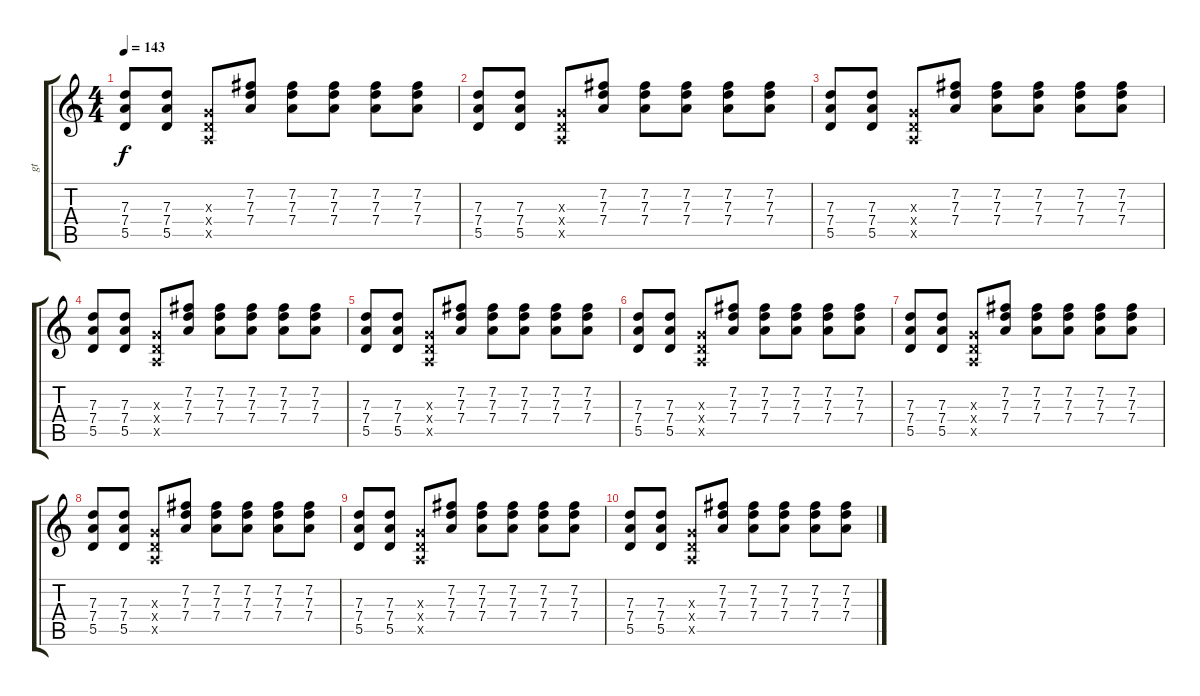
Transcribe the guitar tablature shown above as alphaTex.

\track ("gt" "gt") {instrument distortionguitar}
\staff {score tabs}
\tuning (E4 B3 G3 D3 A2 E2) {hide}
\ts (4 4)
\tempo 143
\clef g2
\ks c
(7.3 7.4 5.5).8{dy f} (7.3 7.4 5.5).8 (0.3{x} 0.4{x} 0.5{x}).8 (7.2 7.3 7.4).8 (7.2 7.3 7.4).8 (7.2 7.3 7.4).8 (7.2 7.3 7.4).8 (7.2 7.3 7.4).8 |
(7.3 7.4 5.5).8 (7.3 7.4 5.5).8 (0.3{x} 0.4{x} 0.5{x}).8 (7.2 7.3 7.4).8 (7.2 7.3 7.4).8 (7.2 7.3 7.4).8 (7.2 7.3 7.4).8 (7.2 7.3 7.4).8 |
(7.3 7.4 5.5).8 (7.3 7.4 5.5).8 (0.3{x} 0.4{x} 0.5{x}).8 (7.2 7.3 7.4).8 (7.2 7.3 7.4).8 (7.2 7.3 7.4).8 (7.2 7.3 7.4).8 (7.2 7.3 7.4).8 |
(7.3 7.4 5.5).8 (7.3 7.4 5.5).8 (0.3{x} 0.4{x} 0.5{x}).8 (7.2 7.3 7.4).8 (7.2 7.3 7.4).8 (7.2 7.3 7.4).8 (7.2 7.3 7.4).8 (7.2 7.3 7.4).8 |
(7.3 7.4 5.5).8 (7.3 7.4 5.5).8 (0.3{x} 0.4{x} 0.5{x}).8 (7.2 7.3 7.4).8 (7.2 7.3 7.4).8 (7.2 7.3 7.4).8 (7.2 7.3 7.4).8 (7.2 7.3 7.4).8 |
(7.3 7.4 5.5).8 (7.3 7.4 5.5).8 (0.3{x} 0.4{x} 0.5{x}).8 (7.2 7.3 7.4).8 (7.2 7.3 7.4).8 (7.2 7.3 7.4).8 (7.2 7.3 7.4).8 (7.2 7.3 7.4).8 |
(7.3 7.4 5.5).8 (7.3 7.4 5.5).8 (0.3{x} 0.4{x} 0.5{x}).8 (7.2 7.3 7.4).8 (7.2 7.3 7.4).8 (7.2 7.3 7.4).8 (7.2 7.3 7.4).8 (7.2 7.3 7.4).8 |
(7.3 7.4 5.5).8 (7.3 7.4 5.5).8 (0.3{x} 0.4{x} 0.5{x}).8 (7.2 7.3 7.4).8 (7.2 7.3 7.4).8 (7.2 7.3 7.4).8 (7.2 7.3 7.4).8 (7.2 7.3 7.4).8 |
(7.3 7.4 5.5).8 (7.3 7.4 5.5).8 (0.3{x} 0.4{x} 0.5{x}).8 (7.2 7.3 7.4).8 (7.2 7.3 7.4).8 (7.2 7.3 7.4).8 (7.2 7.3 7.4).8 (7.2 7.3 7.4).8 |
(7.3 7.4 5.5).8 (7.3 7.4 5.5).8 (0.3{x} 0.4{x} 0.5{x}).8 (7.2 7.3 7.4).8 (7.2 7.3 7.4).8 (7.2 7.3 7.4).8 (7.2 7.3 7.4).8 (7.2 7.3 7.4).8
